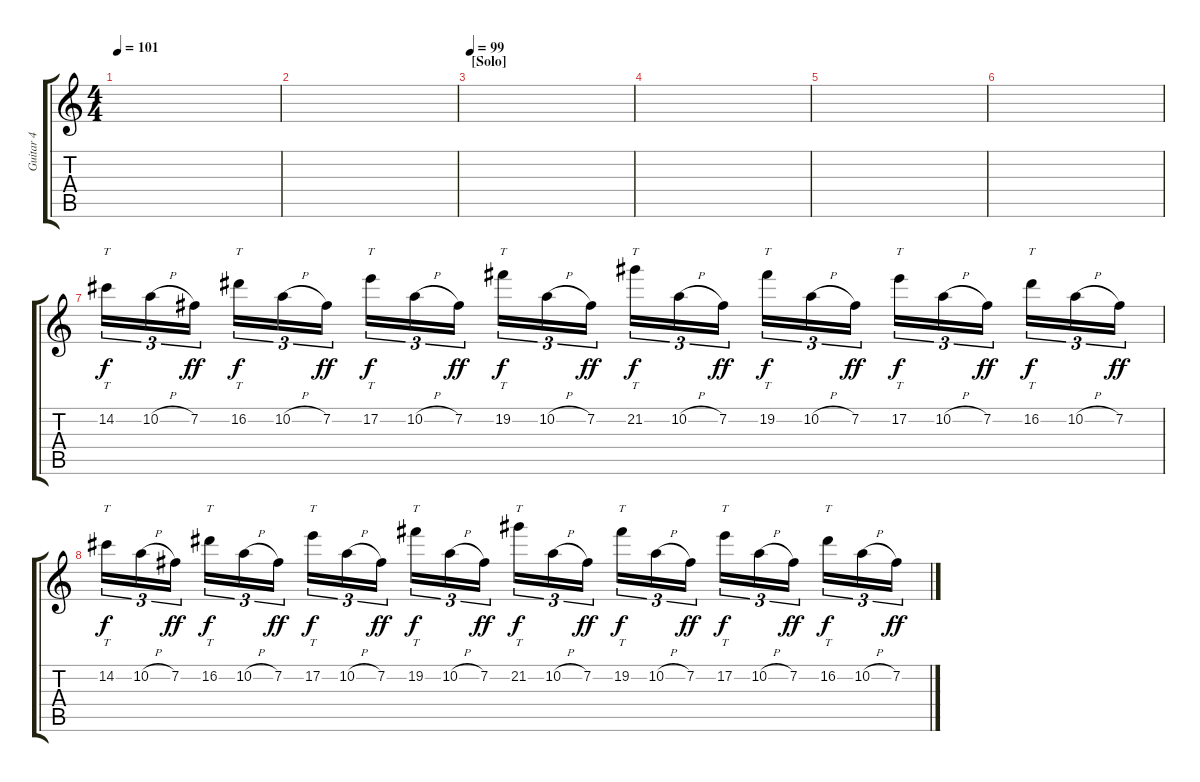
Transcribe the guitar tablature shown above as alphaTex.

\track ("Guitar 4" "Guitar 4") {instrument overdrivenguitar}
\staff {score tabs}
\tuning (E4 B3 G3 D3 A2 E2) {hide}
\ts (4 4)
\tempo 101
\clef g2
\ks c
|
|
\section ("" "[Solo]")
\tempo 99
|
|
|
|
14.2.16{tt tu (3 2)} 10.2{h}.16{tu (3 2)} 7.2.16{tu (3 2) dy ff} 16.2.16{tt tu (3 2) dy f} 10.2{h}.16{tu (3 2)} 7.2.16{tu (3 2) dy ff} 17.2.16{tt tu (3 2) dy f} 10.2{h}.16{tu (3 2)} 7.2.16{tu (3 2) dy ff} 19.2.16{tt tu (3 2) dy f} 10.2{h}.16{tu (3 2)} 7.2.16{tu (3 2) dy ff} 21.2.16{tt tu (3 2) dy f} 10.2{h}.16{tu (3 2)} 7.2.16{tu (3 2) dy ff} 19.2.16{tt tu (3 2) dy f} 10.2{h}.16{tu (3 2)} 7.2.16{tu (3 2) dy ff} 17.2.16{tt tu (3 2) dy f} 10.2{h}.16{tu (3 2)} 7.2.16{tu (3 2) dy ff} 16.2.16{tt tu (3 2) dy f} 10.2{h}.16{tu (3 2)} 7.2.16{tu (3 2) dy ff} |
14.2.16{tt tu (3 2) dy f} 10.2{h}.16{tu (3 2)} 7.2.16{tu (3 2) dy ff} 16.2.16{tt tu (3 2) dy f} 10.2{h}.16{tu (3 2)} 7.2.16{tu (3 2) dy ff} 17.2.16{tt tu (3 2) dy f} 10.2{h}.16{tu (3 2)} 7.2.16{tu (3 2) dy ff} 19.2.16{tt tu (3 2) dy f} 10.2{h}.16{tu (3 2)} 7.2.16{tu (3 2) dy ff} 21.2.16{tt tu (3 2) dy f} 10.2{h}.16{tu (3 2)} 7.2.16{tu (3 2) dy ff} 19.2.16{tt tu (3 2) dy f} 10.2{h}.16{tu (3 2)} 7.2.16{tu (3 2) dy ff} 17.2.16{tt tu (3 2) dy f} 10.2{h}.16{tu (3 2)} 7.2.16{tu (3 2) dy ff} 16.2.16{tt tu (3 2) dy f} 10.2{h}.16{tu (3 2)} 7.2.16{tu (3 2) dy ff}
